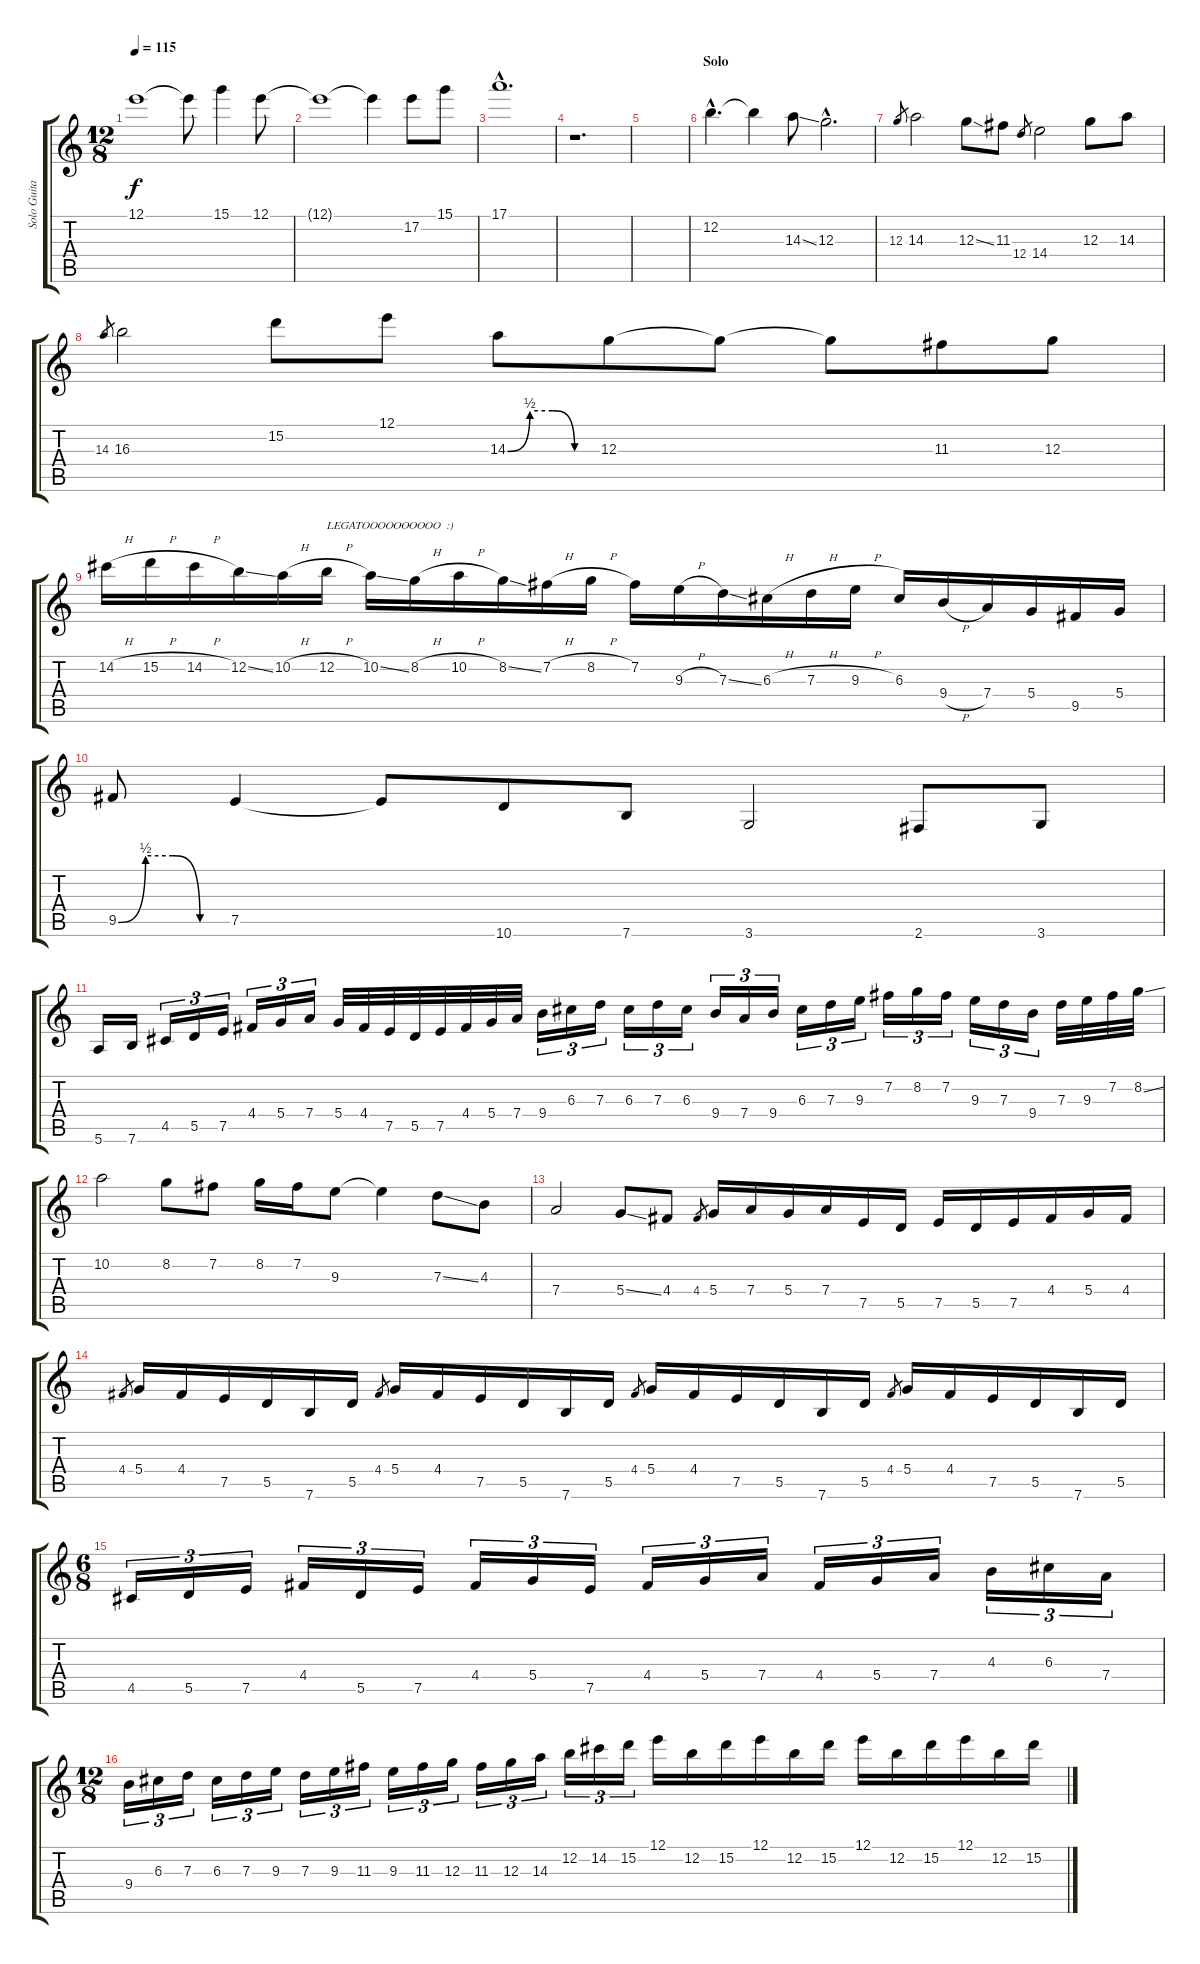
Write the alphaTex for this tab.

\track ("Solo Guitar " "Solo Guita") {instrument distortionguitar}
\staff {score tabs}
\tuning (E4 B3 G3 D3 A2 E2) {hide}
\ts (12 8)
\tempo 115
\clef g2
\ks c
12.1{t}.1{dy f} 12.1{t}.8 15.1.4 12.1.8 |
12.1{t}.1 12.1{t}.4 17.2.8 15.1.8 |
17.1{hac}.1{d} |
r.1{d} |
|
\section ("" "Solo")
12.2{hac}.4{d volume 13} 12.2{t}.4 14.3{ss}.8 12.3{hac}.2{d} |
12.3.8{gr} 14.3.2 12.3{ss}.8 11.3.8 12.4.8{gr} 14.4.2 12.3.8 14.3.8 |
14.3.8{gr} 16.3.2 15.2.8 12.1.8 14.3{be (custom 0 0 15 2 30 2 45 0 60 0)}.8 12.3.8 12.3{t}.8 12.3{t}.8 11.3.8 12.3.8 |
14.2{h}.16 15.2{h}.16 14.2{h}.16 12.2{ss}.16 10.2{h}.16 12.2{h}.16{txt "LEGATOOOOOOOOOO  :)"} 10.2{ss}.16 8.2{h}.16 10.2{h}.16 8.2{ss}.16 7.2{h}.16 8.2{h}.16 7.2.16 9.3{h}.16 7.3{ss}.16 6.3{h}.16 7.3{h}.16 9.3{h}.16 6.3.16 9.4{h}.16 7.4.16 5.4.16 9.5.16 5.4.16 |
9.5{be (custom 0 0 15 2 30 2 45 0 60 0)}.8 7.5.4 7.5{t}.8 10.6.8 7.6.8 3.6.2 2.6.8 3.6.8 |
5.6.16 7.6.16 4.5.16{tu (3 2)} 5.5.16{tu (3 2)} 7.5.16{tu (3 2)} 4.4.16{tu (3 2)} 5.4.16{tu (3 2)} 7.4.16{tu (3 2)} 5.4.32 4.4.32 7.5.32 5.5.32 7.5.32 4.4.32 5.4.32 7.4.32 9.4.16{tu (3 2)} 6.3.16{tu (3 2)} 7.3.16{tu (3 2)} 6.3.16{tu (3 2)} 7.3.16{tu (3 2)} 6.3.16{tu (3 2)} 9.4.16{tu (3 2)} 7.4.16{tu (3 2)} 9.4.16{tu (3 2)} 6.3.16{tu (3 2)} 7.3.16{tu (3 2)} 9.3.16{tu (3 2)} 7.2.16{tu (3 2)} 8.2.16{tu (3 2)} 7.2.16{tu (3 2)} 9.3.16{tu (3 2)} 7.3.16{tu (3 2)} 9.4.16{tu (3 2)} 7.3.32 9.3.32 7.2.32 8.2{ss}.32 |
10.2.2 8.2.8 7.2.8 8.2.16 7.2.16 9.3.8 9.3{t}.4 7.3{ss}.8 4.3.8 |
7.4.2 5.4{ss}.8 4.4.8 4.4.8{gr} 5.4.16 7.4.16 5.4.16 7.4.16 7.5.16 5.5.16 7.5.16 5.5.16 7.5.16 4.4.16 5.4.16 4.4.16 |
4.4.8{gr} 5.4.16 4.4.16 7.5.16 5.5.16 7.6.16 5.5.16 4.4.8{gr} 5.4.16 4.4.16 7.5.16 5.5.16 7.6.16 5.5.16 4.4.8{gr} 5.4.16 4.4.16 7.5.16 5.5.16 7.6.16 5.5.16 4.4.8{gr} 5.4.16 4.4.16 7.5.16 5.5.16 7.6.16 5.5.16 |
\ts (6 8)
4.5.16{tu (3 2)} 5.5.16{tu (3 2)} 7.5.16{tu (3 2)} 4.4.16{tu (3 2)} 5.5.16{tu (3 2)} 7.5.16{tu (3 2)} 4.4.16{tu (3 2)} 5.4.16{tu (3 2)} 7.5.16{tu (3 2)} 4.4.16{tu (3 2)} 5.4.16{tu (3 2)} 7.4.16{tu (3 2)} 4.4.16{tu (3 2)} 5.4.16{tu (3 2)} 7.4.16{tu (3 2)} 4.3.16{tu (3 2)} 6.3.16{tu (3 2)} 7.4.16{tu (3 2)} |
\ts (12 8)
9.4.16{tu (3 2)} 6.3.16{tu (3 2)} 7.3.16{tu (3 2)} 6.3.16{tu (3 2)} 7.3.16{tu (3 2)} 9.3.16{tu (3 2)} 7.3.16{tu (3 2)} 9.3.16{tu (3 2)} 11.3.16{tu (3 2)} 9.3.16{tu (3 2)} 11.3.16{tu (3 2)} 12.3.16{tu (3 2)} 11.3.16{tu (3 2)} 12.3.16{tu (3 2)} 14.3.16{tu (3 2)} 12.2.16{tu (3 2)} 14.2.16{tu (3 2)} 15.2.16{tu (3 2)} 12.1.16 12.2.16 15.2.16 12.1.16 12.2.16 15.2.16 12.1.16 12.2.16 15.2.16 12.1.16 12.2.16 15.2.16
